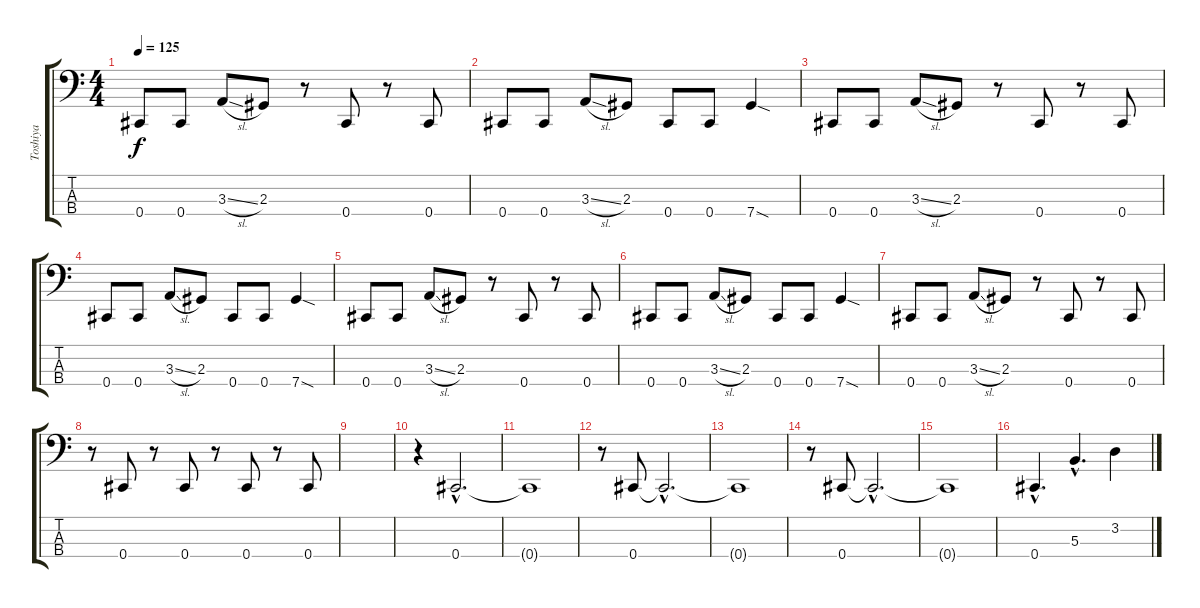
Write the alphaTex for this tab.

\track ("Toshiya" "Toshiya") {instrument electricbasspick}
\staff {score tabs}
\tuning (E2 B1 Gb1 Db1) {hide}
\ts (4 4)
\tempo 125
\clef f4
\ks c
0.4.8{dy f} 0.4.8 3.3{sl}.8 2.3.8 r.8 0.4.8 r.8 0.4.8 |
0.4.8 0.4.8 3.3{sl}.8 2.3.8 0.4.8 0.4.8 7.4{sod}.4 |
0.4.8 0.4.8 3.3{sl}.8 2.3.8 r.8 0.4.8 r.8 0.4.8 |
0.4.8 0.4.8 3.3{sl}.8 2.3.8 0.4.8 0.4.8 7.4{sod}.4 |
0.4.8 0.4.8 3.3{sl}.8 2.3.8 r.8 0.4.8 r.8 0.4.8 |
0.4.8 0.4.8 3.3{sl}.8 2.3.8 0.4.8 0.4.8 7.4{sod}.4 |
0.4.8 0.4.8 3.3{sl}.8 2.3.8 r.8 0.4.8 r.8 0.4.8 |
r.8 0.4.8 r.8 0.4.8 r.8 0.4.8 r.8 0.4.8 |
|
r.4 0.4{hac}.2{d} |
0.4{t}.1 |
r.8 0.4.8 0.4{hac t}.2{d} |
0.4{t}.1 |
r.8 0.4.8 0.4{hac t}.2{d} |
0.4{t}.1 |
0.4{hac}.4{d} 5.3{hac}.4{d} 3.2.4
